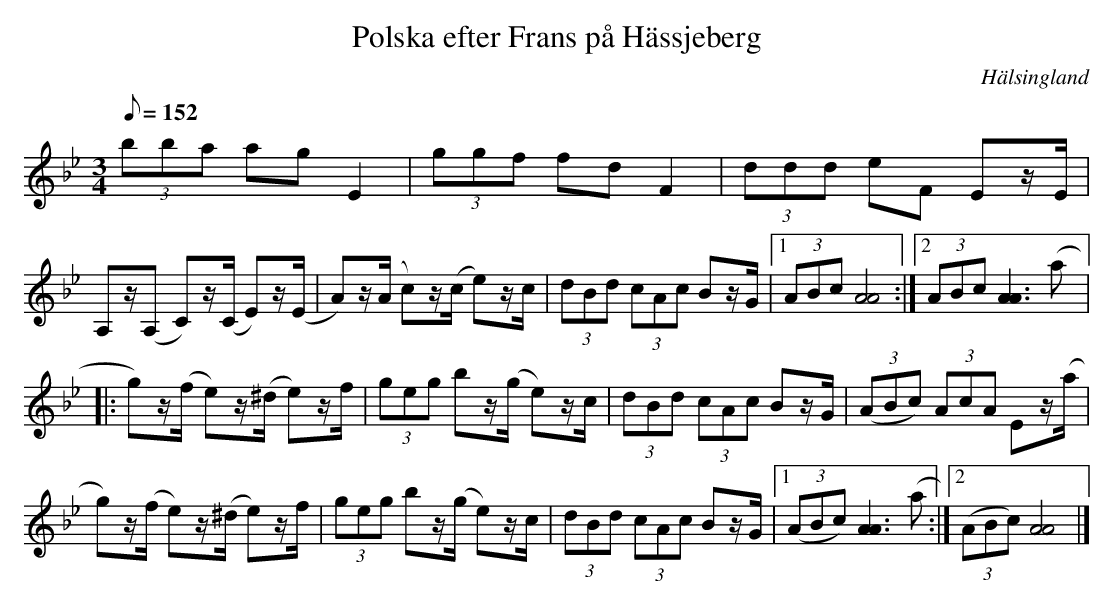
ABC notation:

X:1
T:Polska efter Frans på Hässjeberg
O:Hälsingland
M:3/4
L:1/8
Q:152
K:Bb
(3bb-a a-g E2|(3gg-f f-d F2|(3ddd eF Ez/E/|
A,z/(A, C)z/(C/ E)z/(E/|A)z/(A/ c)z/(c/ e)z/c/|(3dBd (3cAc Bz/G/|[1(3ABc [A4A4]:|[2(3ABc [A3A3](a|:!
g)z/(f/ e)z/(^d/ e)z/f/|(3geg bz/(g/ e)z/c/|(3dBd (3cAc Bz/G/|((3ABc) (3AcA Ez/(a/|!
g)z/(f/ e)z/(^d/ e)z/f/|(3geg bz/(g/ e)z/c/|(3dBd (3cAc Bz/G/|[1((3ABc) [A3A3](a:|[2((3ABc) [A4A4]|]
